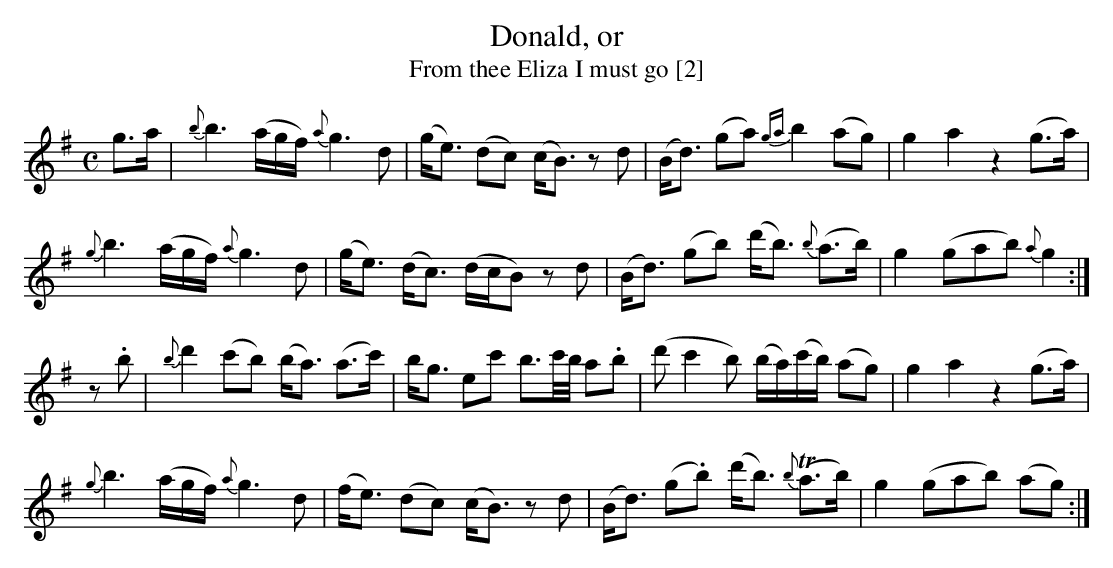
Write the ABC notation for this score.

X:1
T:Donald, or
T:From thee Eliza I must go [2]
M:C
L:1/8
K:G
g>a|{b}b3 (a/g/f/) {a}g3d|(g<e) (dc) (c<B) zd|(B<d) (ga) {ga}b2 (ag)|g2-a2 z2 (g>a)|
{g}b3 (a/g/f/) {a}g3d|(g<e) (d<c) (d/c/B) zd|(B<d) (gb) (d'<b) {b}(a>b)|g2 (gab) {a}g2:|
z.b|{b}d'2 (c'b) (b<a) (a>c')|b<g ec' b>c'/b/4 a.b|(d' c'2b) (b/a/)(c'/b/) (ag)|g2 a2 z2 (g>a)|
{g}b3 (a/g/f/) {a}g3d|(f<e) (dc) (c<B) zd|(B<d) (g.b) (d'<b) {b}T(a>b)|g2 (gab) (ag):|
